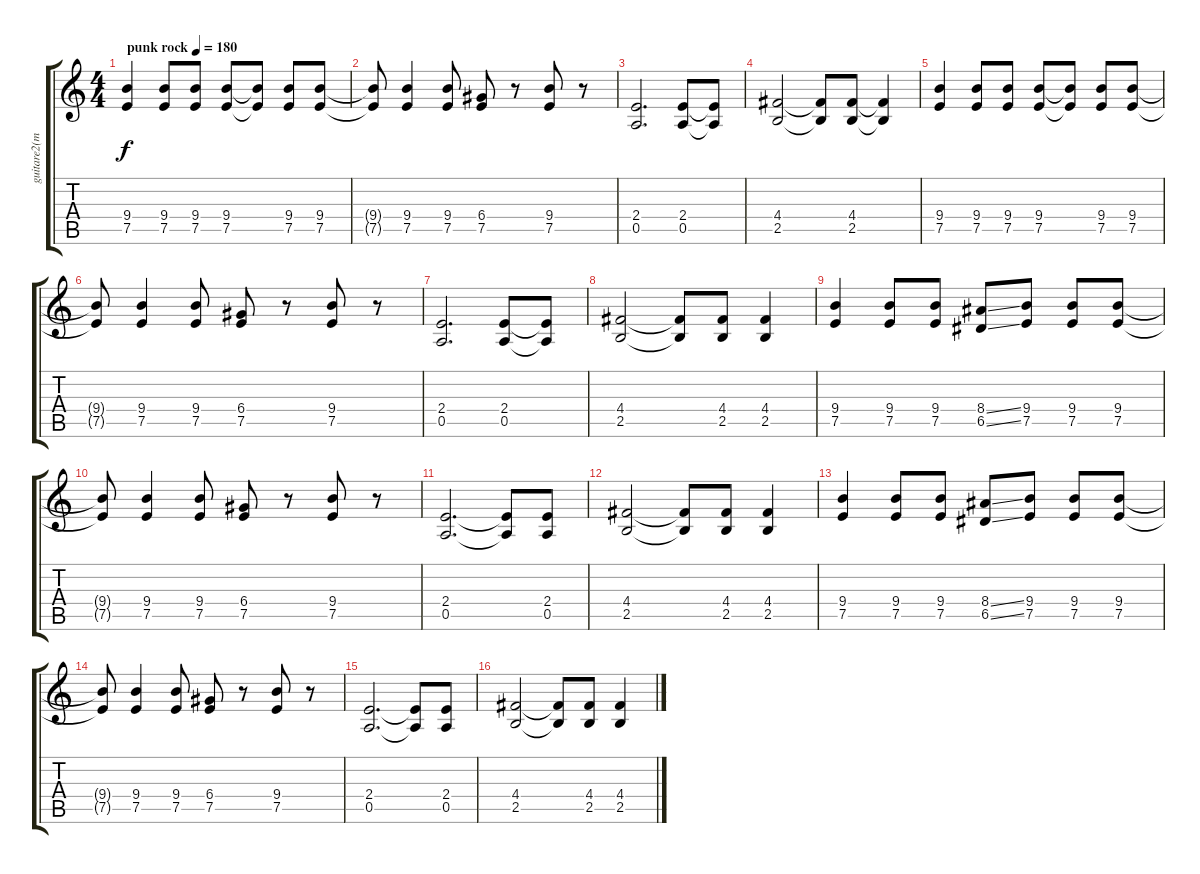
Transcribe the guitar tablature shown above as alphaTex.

\track ("guitare2(mick)" "guitare2(m") {instrument distortionguitar}
\staff {score tabs}
\tuning (E4 B3 G3 D3 A2 E2) {hide}
\ts (4 4)
\tempo (180 "punk rock")
\clef g2
\ks c
(9.4 7.5).4{dy f instrument distortionguitar} (9.4 7.5).8 (9.4 7.5).8 (9.4 7.5).8 (9.4{t} 7.5{t}).8 (9.4 7.5).8 (9.4 7.5).8 |
(9.4{t} 7.5{t}).8 (9.4 7.5).4 (9.4 7.5).8 (6.4 7.5).8 r.8 (9.4 7.5).8 r.8 |
(2.4 0.5).2{d} (2.4 0.5).8 (2.4{t} 0.5{t}).8 |
(4.4 2.5).2 (4.4{t} 2.5{t}).8 (4.4 2.5).8 (4.4{t} 2.5{t}).4 |
(9.4 7.5).4 (9.4 7.5).8 (9.4 7.5).8 (9.4 7.5).8 (9.4{t} 7.5{t}).8 (9.4 7.5).8 (9.4 7.5).8 |
(9.4{t} 7.5{t}).8 (9.4 7.5).4 (9.4 7.5).8 (6.4 7.5).8 r.8 (9.4 7.5).8 r.8 |
(2.4 0.5).2{d} (2.4 0.5).8 (2.4{t} 0.5{t}).8 |
(4.4 2.5).2 (4.4{t} 2.5{t}).8 (4.4 2.5).8 (4.4 2.5).4 |
(9.4 7.5).4 (9.4 7.5).8 (9.4 7.5).8 (8.4{ss} 6.5{ss}).8 (9.4 7.5).8 (9.4 7.5).8 (9.4 7.5).8 |
(9.4{t} 7.5{t}).8 (9.4 7.5).4 (9.4 7.5).8 (6.4 7.5).8 r.8 (9.4 7.5).8 r.8 |
(2.4 0.5).2{d} (2.4{t} 0.5{t}).8 (2.4 0.5).8 |
(4.4 2.5).2 (4.4{t} 2.5{t}).8 (4.4 2.5).8 (4.4 2.5).4 |
(9.4 7.5).4 (9.4 7.5).8 (9.4 7.5).8 (8.4{ss} 6.5{ss}).8 (9.4 7.5).8 (9.4 7.5).8 (9.4 7.5).8 |
(9.4{t} 7.5{t}).8 (9.4 7.5).4 (9.4 7.5).8 (6.4 7.5).8 r.8 (9.4 7.5).8 r.8 |
(2.4 0.5).2{d} (2.4{t} 0.5{t}).8 (2.4 0.5).8 |
(4.4 2.5).2 (4.4{t} 2.5{t}).8 (4.4 2.5).8 (4.4 2.5).4
